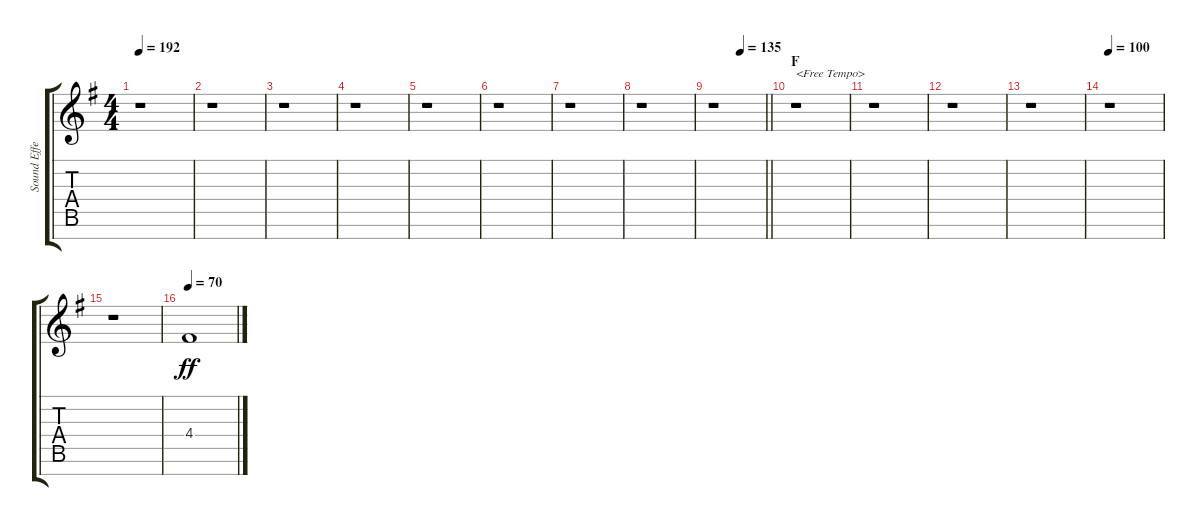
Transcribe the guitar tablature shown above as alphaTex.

\track ("Sound Effect" "Sound Effe") {instrument seashore}
\staff {score tabs}
\tuning (E5 B4 G4 D4 A3 E3 B2) {hide}
\ts (4 4)
\tempo 192
\clef g2
\ks g
r.1{dy ff} |
r.1 |
r.1 |
r.1 |
r.1 |
r.1 |
r.1 |
r.1 |
\tempo (135 0.53125)
\barLineRight lightlight
r.1 |
\section ("" "F")
r.1{txt "<Free Tempo>"} |
r.1 |
r.1 |
r.1 |
\tempo 100
r.1 |
r.1 |
\tempo 70
4.4.1
